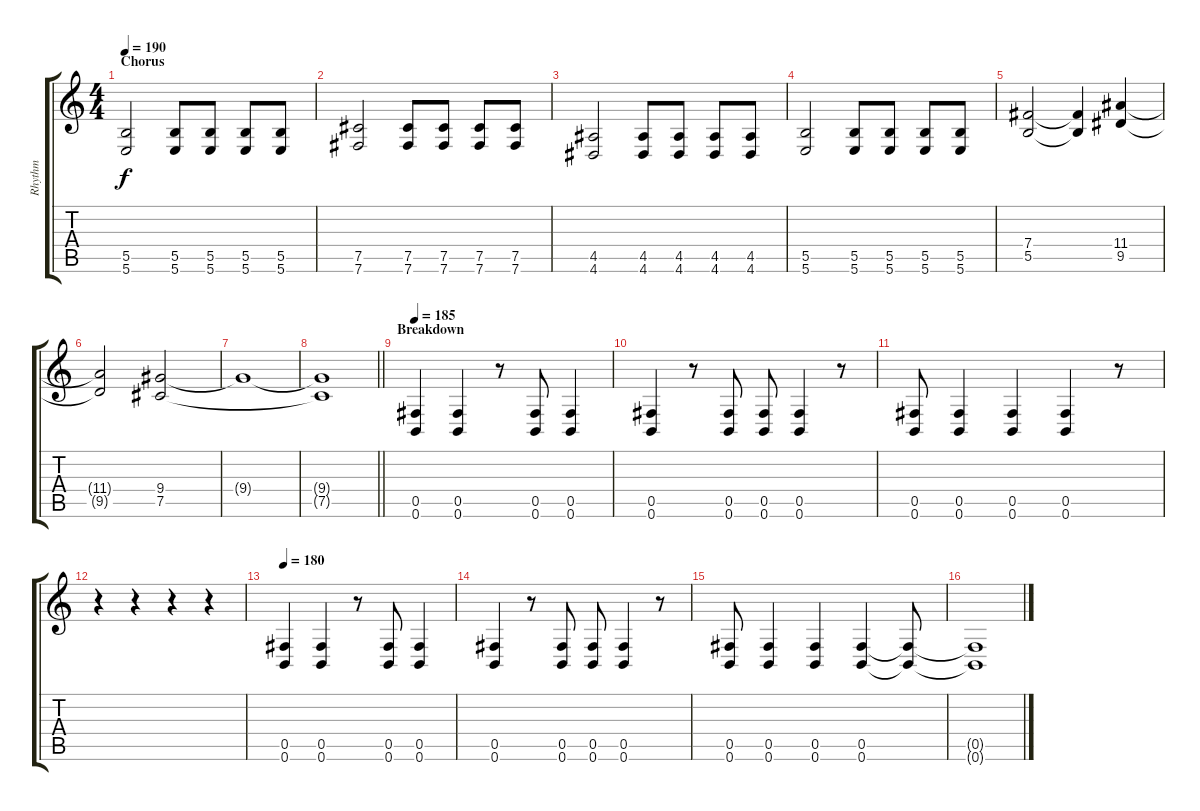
\track ("Rhythm" "Rhythm") {instrument distortionguitar}
\staff {score tabs}
\tuning (Db4 Ab3 E3 B2 Gb2 B1) {hide}
\ts (4 4)
\section ("" "Chorus")
\tempo 190
\clef g2
\ks c
(5.5 5.6).2{dy f} (5.5 5.6).8 (5.5 5.6).8 (5.5 5.6).8 (5.5 5.6).8 |
(7.5 7.6).2 (7.5 7.6).8 (7.5 7.6).8 (7.5 7.6).8 (7.5 7.6).8 |
(4.5 4.6).2 (4.5 4.6).8 (4.5 4.6).8 (4.5 4.6).8 (4.5 4.6).8 |
(5.5 5.6).2 (5.5 5.6).8 (5.5 5.6).8 (5.5 5.6).8 (5.5 5.6).8 |
(7.4 5.5).2 (7.4{t} 5.5{t}).4 (11.4 9.5).4 |
(11.4{t} 9.5{t}).2 (9.4 7.5).2 |
9.4{t}.1 |
\barLineRight lightlight
(9.4{t} 7.5{t}).1 |
\section ("" "Breakdown")
\tempo 185
(0.5 0.6).4 (0.5 0.6).4 r.8 (0.5 0.6).8 (0.5 0.6).4 |
(0.5 0.6).4 r.8 (0.5 0.6).8 (0.5 0.6).8 (0.5 0.6).4 r.8 |
(0.5 0.6).8 (0.5 0.6).4 (0.5 0.6).4 (0.5 0.6).4 r.8 |
r.4 r.4 r.4 r.4 |
\tempo 180
(0.5 0.6).4 (0.5 0.6).4 r.8 (0.5 0.6).8 (0.5 0.6).4 |
(0.5 0.6).4 r.8 (0.5 0.6).8 (0.5 0.6).8 (0.5 0.6).4 r.8 |
(0.5 0.6).8 (0.5 0.6).4 (0.5 0.6).4 (0.5 0.6).4 (0.5{t} 0.6{t}).8 |
(0.5{t} 0.6{t}).1
